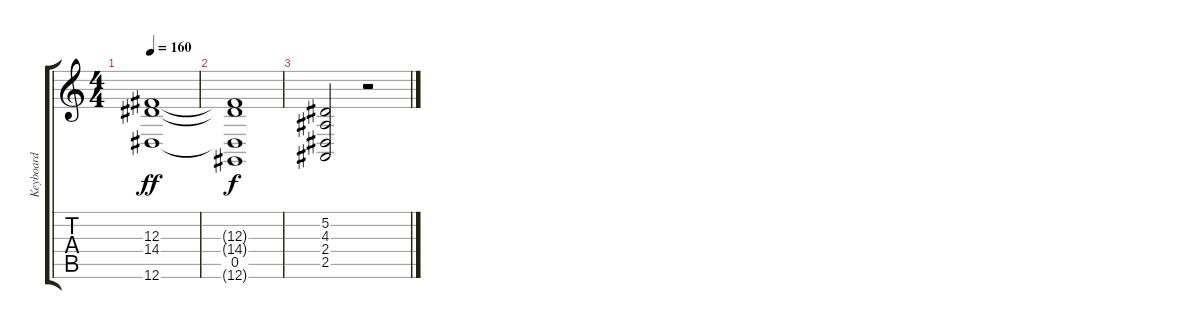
\track ("Keyboard" "Keyboard") {instrument choiraahs}
\staff {score tabs}
\tuning (Eb4 Bb3 Gb3 Db3 Ab2 Eb2) {hide}
\ts (4 4)
\tempo 160
\clef g2
\ks aminor
(12.3 14.4 12.6).1{dy ff} |
(12.3{t} 14.4{t} 0.5 12.6{t}).1{dy f} |
(5.2 4.3 2.4 2.5).2 r.2
